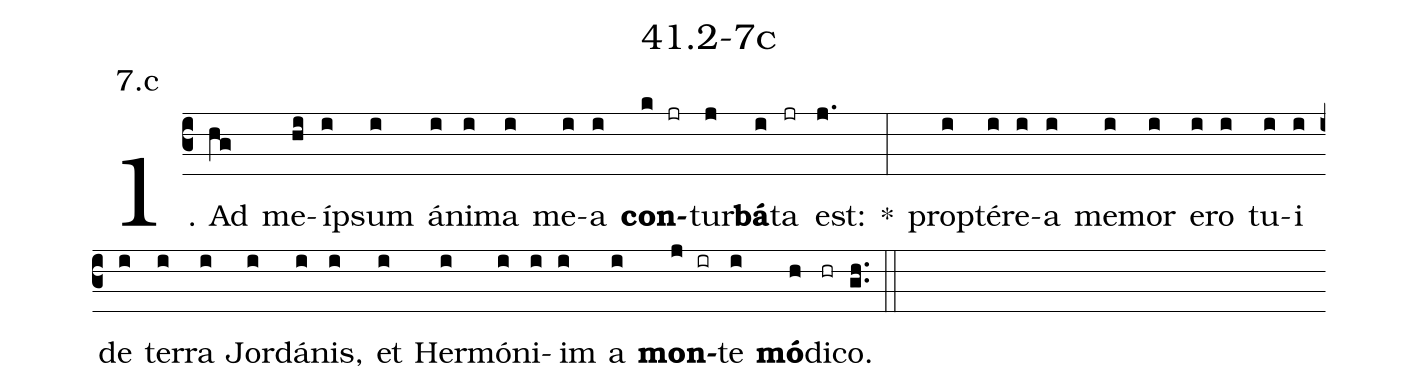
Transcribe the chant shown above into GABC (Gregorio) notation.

name: 41.2-7c;
annotation: 7.c;
%%
(c3)1. Ad(hg) me(hi)íp(i)sum(i) á(i)ni(i)ma(i) me(i)a(i) <b>con</b>(k jr)tur(j)<b>bá</b>(i)ta(jr) est:(j.) *(:) prop(i)tér(i)e(i)a(i) me(i)mor(i) e(i)ro(i) tu(i)i(i) de(i) ter(i)ra(i) Jor(i)dá(i)nis,(i) et(i) Her(i)mó(i)ni(i)im(i) a(i) <b>mon</b>(j ir)te(i) <b>mó</b>(h)di(hr)co.(gh..) (::)


%E(i) u(i) o(j) u(i) a(h) e.(gh..) (::)
